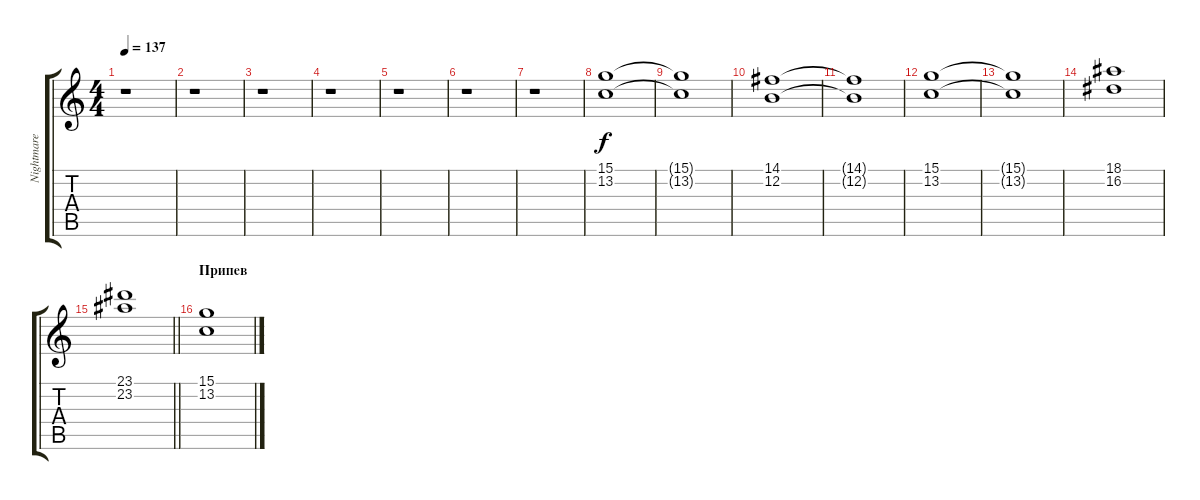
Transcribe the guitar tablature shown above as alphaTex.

\track ("Nightmare Industries Syntezer 1" "Nightmare ") {instrument stringensemble1}
\staff {score tabs}
\tuning (E4 B3 G3 D3 A2 E2) {hide}
\ts (4 4)
\tempo 137
\clef g2
\ks c
r.1{dy f} |
r.1 |
r.1 |
r.1 |
r.1 |
r.1 |
r.1 |
(15.1 13.2).1 |
(15.1{t} 13.2{t}).1 |
(14.1 12.2).1 |
(14.1{t} 12.2{t}).1 |
(15.1 13.2).1 |
(15.1{t} 13.2{t}).1 |
(18.1 16.2).1 |
\barLineRight lightlight
(23.1 23.2).1 |
\section ("" "Припев")
(15.1 13.2).1
